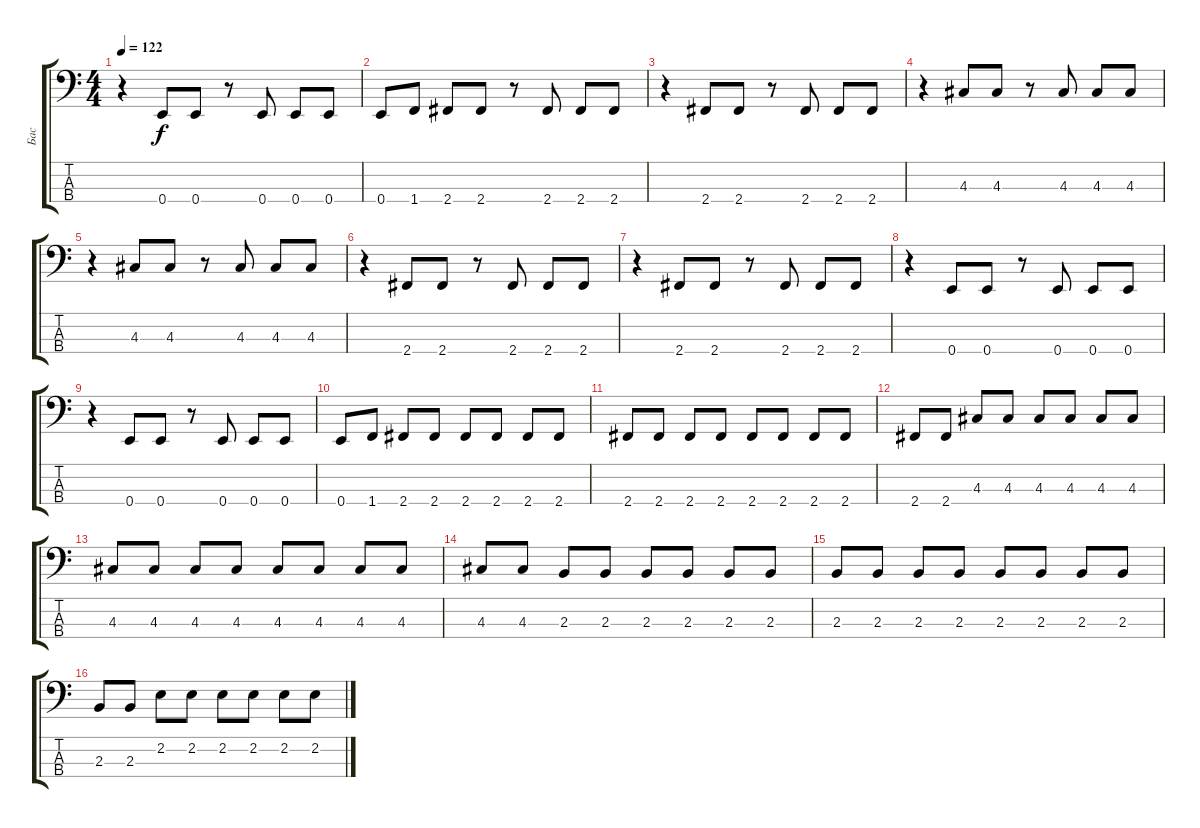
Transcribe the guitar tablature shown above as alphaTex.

\track ("Бас" "Бас") {instrument slapbass2}
\staff {score tabs}
\tuning (G2 D2 A1 E1) {hide}
\ts (4 4)
\tempo 122
\clef f4
\ks c
r.4{dy f} 0.4.8 0.4.8 r.8 0.4.8 0.4.8 0.4.8 |
0.4.8 1.4.8 2.4.8 2.4.8 r.8 2.4.8 2.4.8 2.4.8 |
r.4 2.4.8 2.4.8 r.8 2.4.8 2.4.8 2.4.8 |
r.4 4.3.8 4.3.8 r.8 4.3.8 4.3.8 4.3.8 |
r.4 4.3.8 4.3.8 r.8 4.3.8 4.3.8 4.3.8 |
r.4 2.4.8 2.4.8 r.8 2.4.8 2.4.8 2.4.8 |
r.4 2.4.8 2.4.8 r.8 2.4.8 2.4.8 2.4.8 |
r.4 0.4.8 0.4.8 r.8 0.4.8 0.4.8 0.4.8 |
r.4 0.4.8 0.4.8 r.8 0.4.8 0.4.8 0.4.8 |
0.4.8 1.4.8 2.4.8 2.4.8 2.4.8 2.4.8 2.4.8 2.4.8 |
2.4.8 2.4.8 2.4.8 2.4.8 2.4.8 2.4.8 2.4.8 2.4.8 |
2.4.8 2.4.8 4.3.8 4.3.8 4.3.8 4.3.8 4.3.8 4.3.8 |
4.3.8 4.3.8 4.3.8 4.3.8 4.3.8 4.3.8 4.3.8 4.3.8 |
4.3.8 4.3.8 2.3.8 2.3.8 2.3.8 2.3.8 2.3.8 2.3.8 |
2.3.8 2.3.8 2.3.8 2.3.8 2.3.8 2.3.8 2.3.8 2.3.8 |
2.3.8 2.3.8 2.2.8 2.2.8 2.2.8 2.2.8 2.2.8 2.2.8
